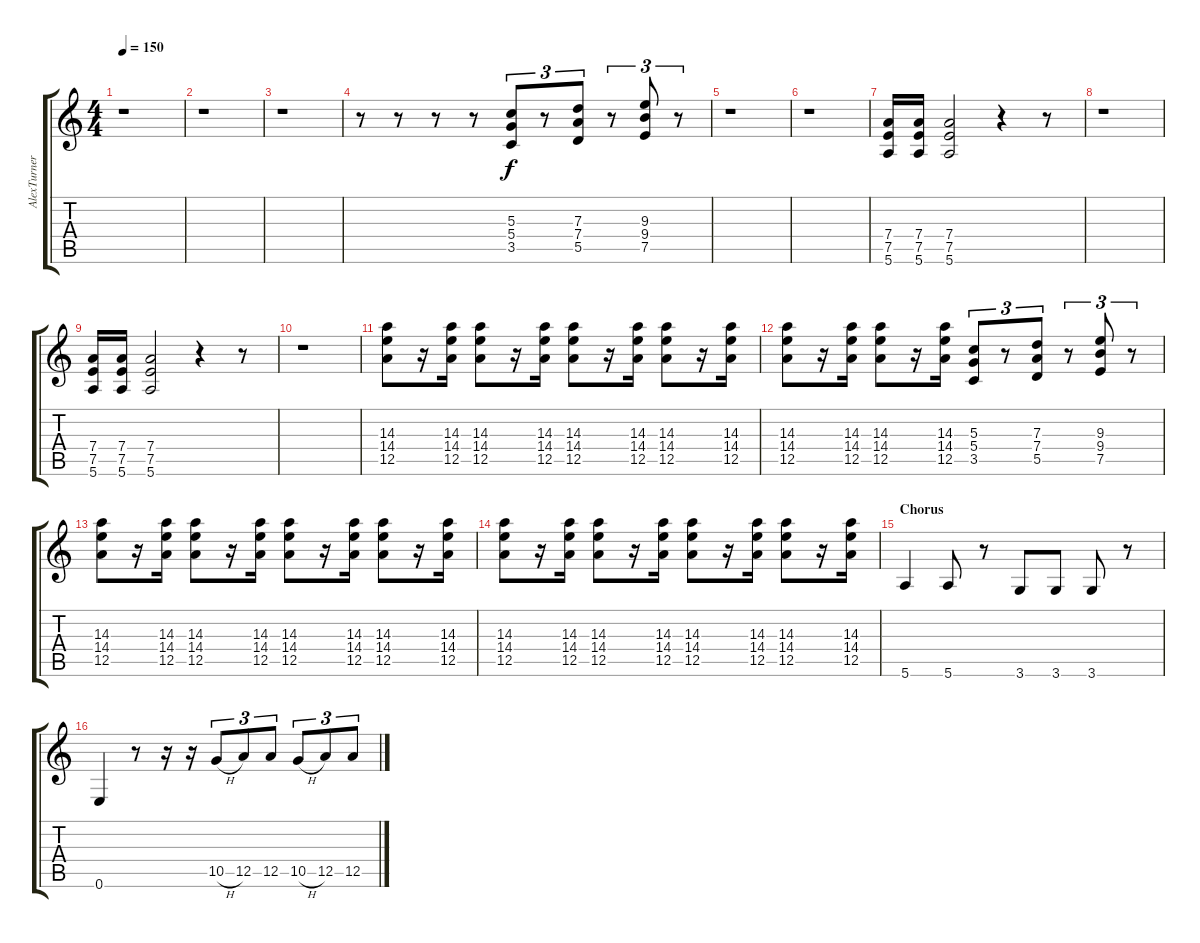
\track ("AlexTurner" "AlexTurner") {instrument overdrivenguitar}
\staff {score tabs}
\tuning (E4 B3 G3 D3 A2 E2) {hide}
\ts (4 4)
\tempo 150
\clef g2
\ks c
r.1{dy f} |
r.1 |
r.1 |
r.8 r.8 r.8 r.8 (5.3 5.4 3.5).8{tu (3 2)} r.8{tu (3 2)} (7.3 7.4 5.5).8{tu (3 2)} r.8{tu (3 2)} (9.3 9.4 7.5).8{tu (3 2)} r.8{tu (3 2)} |
r.1 |
r.1 |
(7.4 7.5 5.6).16 (7.4 7.5 5.6).16 (7.4 7.5 5.6).2 r.4 r.8 |
r.1 |
(7.4 7.5 5.6).16 (7.4 7.5 5.6).16 (7.4 7.5 5.6).2 r.4 r.8 |
r.1 |
(14.3 14.4 12.5).8 r.16 (14.3 14.4 12.5).16 (14.3 14.4 12.5).8 r.16 (14.3 14.4 12.5).16 (14.3 14.4 12.5).8 r.16 (14.3 14.4 12.5).16 (14.3 14.4 12.5).8 r.16 (14.3 14.4 12.5).16 |
(14.3 14.4 12.5).8 r.16 (14.3 14.4 12.5).16 (14.3 14.4 12.5).8 r.16 (14.3 14.4 12.5).16 (5.3 5.4 3.5).8{tu (3 2)} r.8{tu (3 2)} (7.3 7.4 5.5).8{tu (3 2)} r.8{tu (3 2)} (9.3 9.4 7.5).8{tu (3 2)} r.8{tu (3 2)} |
(14.3 14.4 12.5).8 r.16 (14.3 14.4 12.5).16 (14.3 14.4 12.5).8 r.16 (14.3 14.4 12.5).16 (14.3 14.4 12.5).8 r.16 (14.3 14.4 12.5).16 (14.3 14.4 12.5).8 r.16 (14.3 14.4 12.5).16 |
(14.3 14.4 12.5).8 r.16 (14.3 14.4 12.5).16 (14.3 14.4 12.5).8 r.16 (14.3 14.4 12.5).16 (14.3 14.4 12.5).8 r.16 (14.3 14.4 12.5).16 (14.3 14.4 12.5).8 r.16 (14.3 14.4 12.5).16 |
\section ("" "Chorus")
5.6.4 5.6.8 r.8 3.6.8 3.6.8 3.6.8 r.8 |
0.6.4 r.8 r.16 r.16 10.5{h}.8{tu (3 2)} 12.5.8{tu (3 2)} 12.5.8{tu (3 2)} 10.5{h}.8{tu (3 2)} 12.5.8{tu (3 2)} 12.5.8{tu (3 2)}
